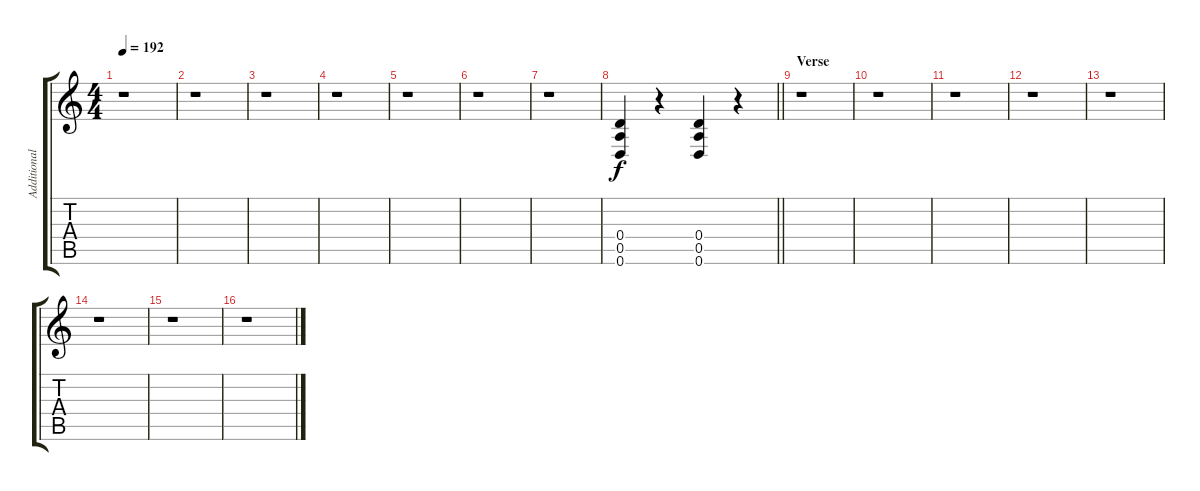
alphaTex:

\track ("Additional Guitar" "Additional") {instrument distortionguitar}
\staff {score tabs}
\tuning (E4 B3 G3 D3 A2 D2) {hide}
\ts (4 4)
\tempo 192
\clef g2
\ks c
r.1{dy f} |
r.1 |
r.1 |
r.1 |
r.1 |
r.1 |
r.1 |
\barLineRight lightlight
(0.4 0.5 0.6).4 r.4 (0.4 0.5 0.6).4 r.4 |
\section ("" "Verse")
r.1 |
r.1 |
r.1 |
r.1 |
r.1 |
r.1 |
r.1 |
r.1
